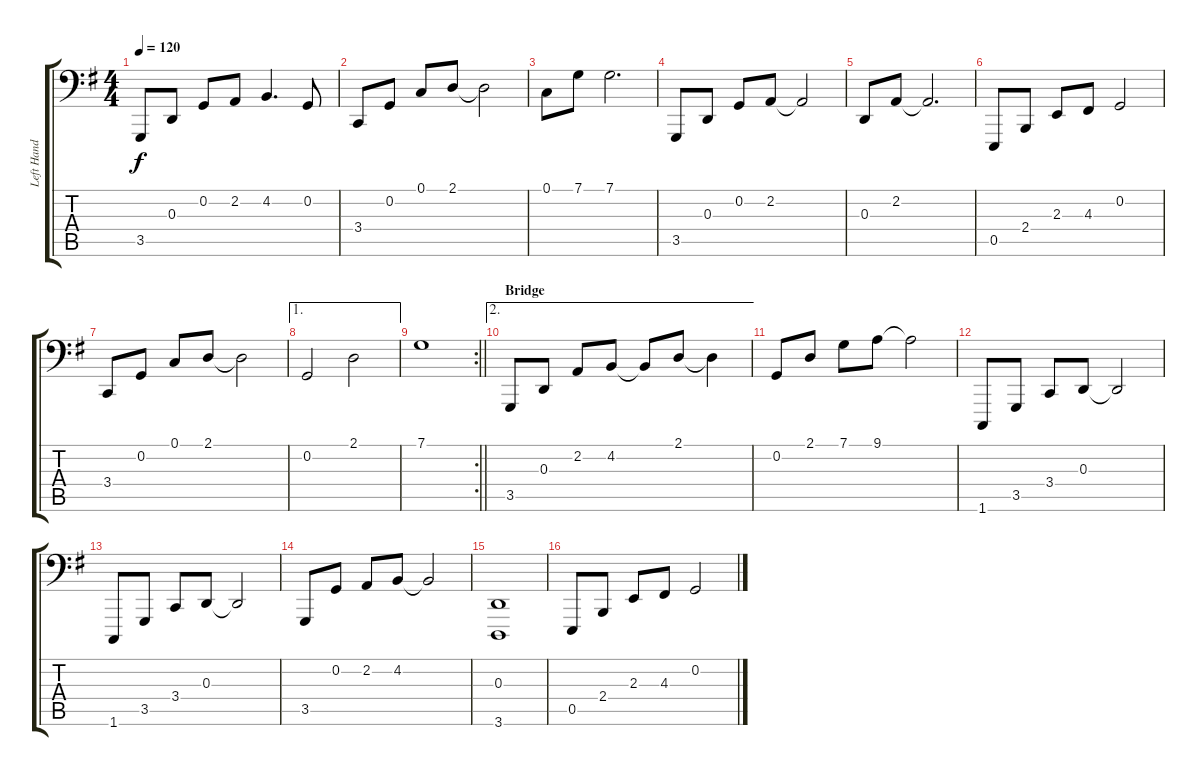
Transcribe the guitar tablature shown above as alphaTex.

\track ("Left Hand Piano" "Left Hand ") {instrument acousticgrandpiano}
\staff {score tabs}
\tuning (C3 G2 D2 A1 E1 B0) {hide}
\ts (4 4)
\tempo 120
\clef f4
\ks g
3.5.8{dy f} 0.3.8 0.2.8 2.2.8 4.2.4{d} 0.2.8 |
3.4.8 0.2.8 0.1.8 2.1.8 2.1{t}.2 |
0.1.8 7.1.8 7.1.2{d} |
3.5.8 0.3.8 0.2.8 2.2.8 2.2{t}.2 |
0.3.8 2.2.8 2.2{t}.2{d} |
0.5.8 2.4.8 2.3.8 4.3.8 0.2.2 |
3.4.8 0.2.8 0.1.8 2.1.8 2.1{t}.2 |
\ae 1
0.2.2 2.1.2 |
\rc 2
\barLineRight lightlight
7.1.1 |
\ae 2
\section ("" "Bridge")
3.5.8 0.3.8 2.2.8 4.2.8 4.2{t}.8 2.1.8 2.1{t}.4 |
0.2.8 2.1.8 7.1.8 9.1.8 9.1{t}.2 |
1.6.8 3.5.8 3.4.8 0.3.8 0.3{t}.2 |
1.6.8 3.5.8 3.4.8 0.3.8 0.3{t}.2 |
3.5.8 0.2.8 2.2.8 4.2.8 4.2{t}.2 |
(0.3 3.6).1 |
0.5.8 2.4.8 2.3.8 4.3.8 0.2.2
